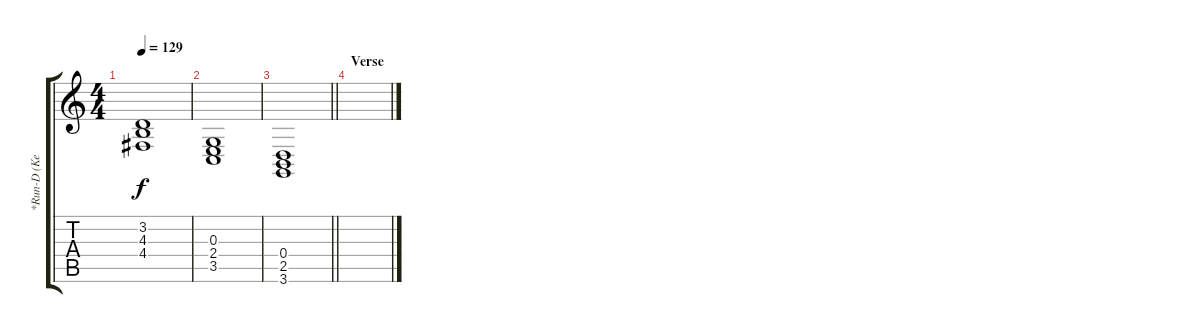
\track ("*Run-D (Keyboard 2)" "*Run-D (Ke") {instrument lead2sawtooth}
\staff {score tabs}
\tuning (E4 B3 G3 D3 A2 E2) {hide}
\ts (4 4)
\tempo 129
\clef g2
\ks c
(3.2 4.3 4.4).1{dy f} |
(0.3 2.4 3.5).1 |
\barLineRight lightlight
(0.4 2.5 3.6).1 |
\section ("" "Verse")
